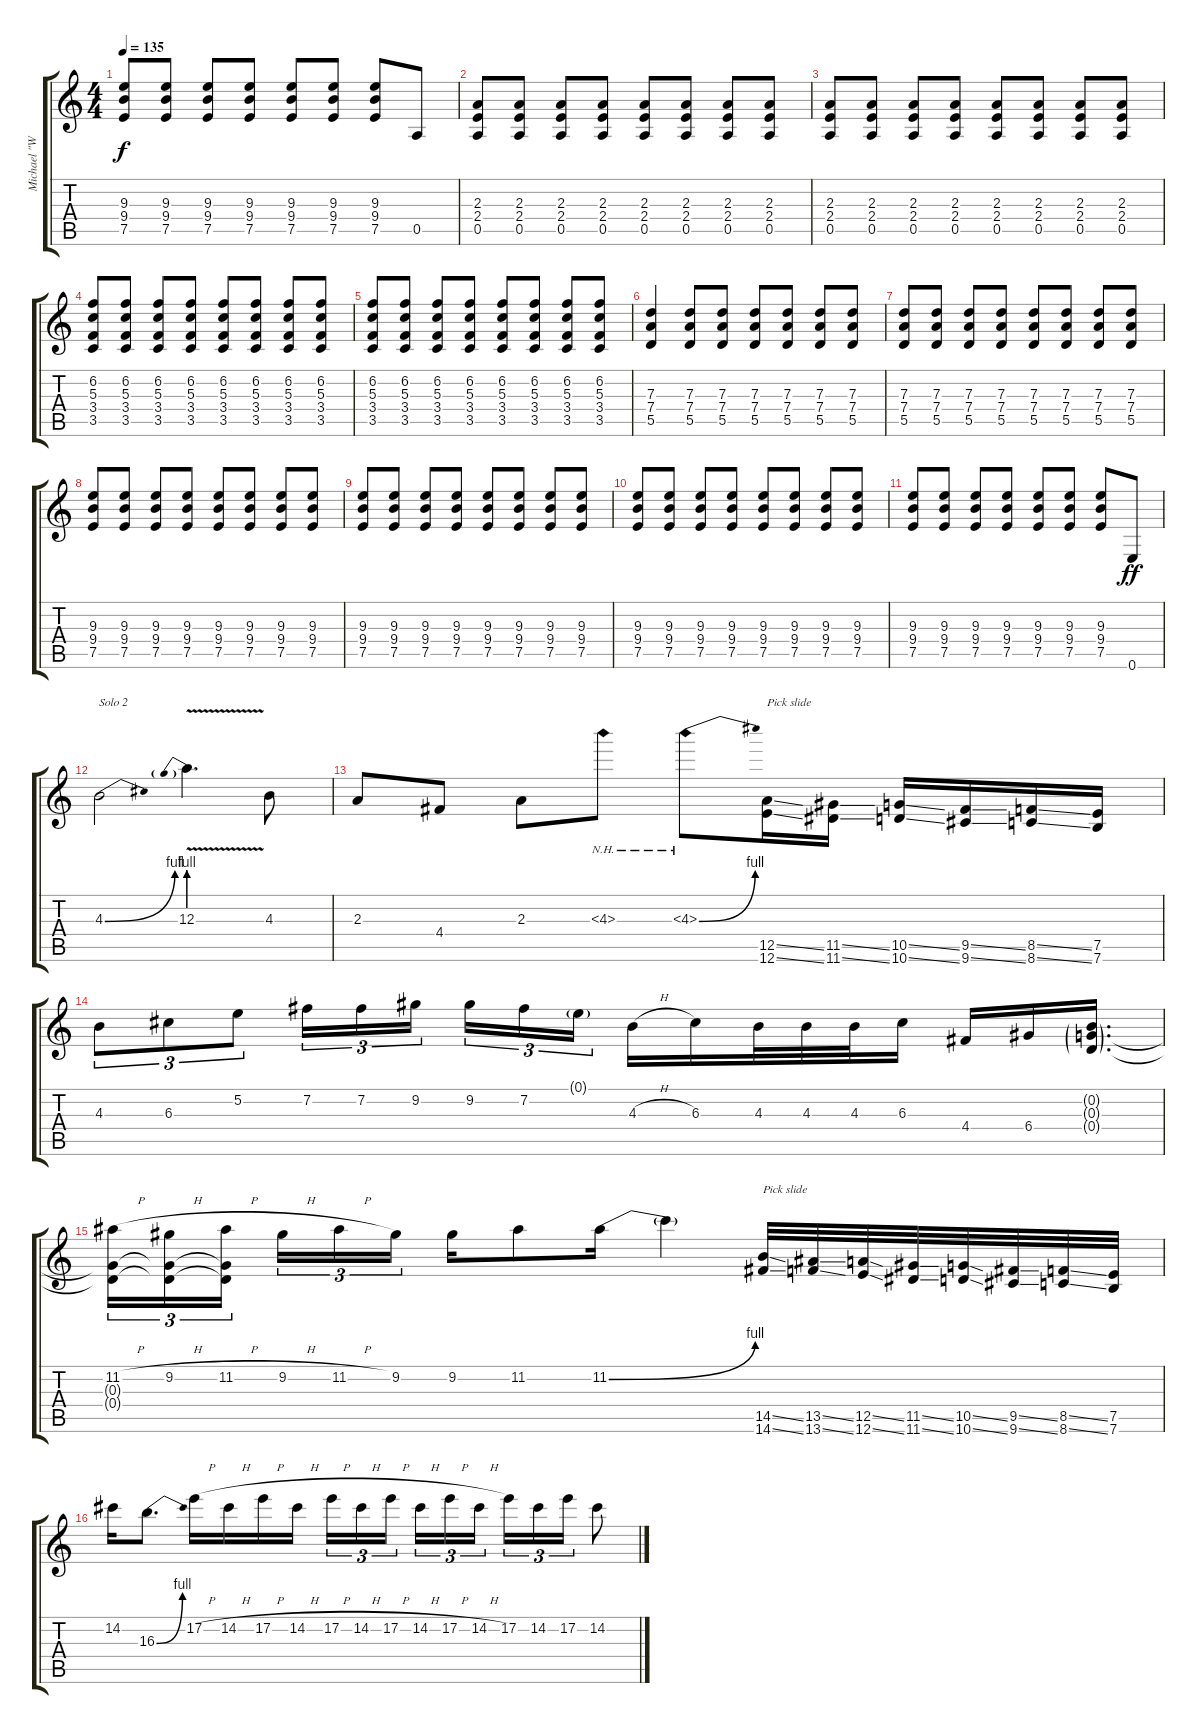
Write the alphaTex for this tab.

\track ("Michael \"Würzel\" Burston" "Michael \"W") {instrument distortionguitar}
\staff {score tabs}
\tuning (E4 B3 G3 D3 A2 E2) {hide}
\ts (4 4)
\tempo 135
\clef g2
\ks c
(9.3 9.4 7.5).8{dy f} (9.3 9.4 7.5).8 (9.3 9.4 7.5).8 (9.3 9.4 7.5).8 (9.3 9.4 7.5).8 (9.3 9.4 7.5).8 (9.3 9.4 7.5).8 0.5.8 |
(2.3 2.4 0.5).8 (2.3 2.4 0.5).8 (2.3 2.4 0.5).8 (2.3 2.4 0.5).8 (2.3 2.4 0.5).8 (2.3 2.4 0.5).8 (2.3 2.4 0.5).8 (2.3 2.4 0.5).8 |
(2.3 2.4 0.5).8 (2.3 2.4 0.5).8 (2.3 2.4 0.5).8 (2.3 2.4 0.5).8 (2.3 2.4 0.5).8 (2.3 2.4 0.5).8 (2.3 2.4 0.5).8 (2.3 2.4 0.5).8 |
(6.2 5.3 3.4 3.5).8 (6.2 5.3 3.4 3.5).8 (6.2 5.3 3.4 3.5).8 (6.2 5.3 3.4 3.5).8 (6.2 5.3 3.4 3.5).8 (6.2 5.3 3.4 3.5).8 (6.2 5.3 3.4 3.5).8 (6.2 5.3 3.4 3.5).8 |
(6.2 5.3 3.4 3.5).8 (6.2 5.3 3.4 3.5).8 (6.2 5.3 3.4 3.5).8 (6.2 5.3 3.4 3.5).8 (6.2 5.3 3.4 3.5).8 (6.2 5.3 3.4 3.5).8 (6.2 5.3 3.4 3.5).8 (6.2 5.3 3.4 3.5).8 |
(7.3 7.4 5.5).4 (7.3 7.4 5.5).8 (7.3 7.4 5.5).8 (7.3 7.4 5.5).8 (7.3 7.4 5.5).8 (7.3 7.4 5.5).8 (7.3 7.4 5.5).8 |
(7.3 7.4 5.5).8 (7.3 7.4 5.5).8 (7.3 7.4 5.5).8 (7.3 7.4 5.5).8 (7.3 7.4 5.5).8 (7.3 7.4 5.5).8 (7.3 7.4 5.5).8 (7.3 7.4 5.5).8 |
(9.3 9.4 7.5).8 (9.3 9.4 7.5).8 (9.3 9.4 7.5).8 (9.3 9.4 7.5).8 (9.3 9.4 7.5).8 (9.3 9.4 7.5).8 (9.3 9.4 7.5).8 (9.3 9.4 7.5).8 |
(9.3 9.4 7.5).8 (9.3 9.4 7.5).8 (9.3 9.4 7.5).8 (9.3 9.4 7.5).8 (9.3 9.4 7.5).8 (9.3 9.4 7.5).8 (9.3 9.4 7.5).8 (9.3 9.4 7.5).8 |
(9.3 9.4 7.5).8 (9.3 9.4 7.5).8 (9.3 9.4 7.5).8 (9.3 9.4 7.5).8 (9.3 9.4 7.5).8 (9.3 9.4 7.5).8 (9.3 9.4 7.5).8 (9.3 9.4 7.5).8 |
(9.3 9.4 7.5).8 (9.3 9.4 7.5).8 (9.3 9.4 7.5).8 (9.3 9.4 7.5).8 (9.3 9.4 7.5).8 (9.3 9.4 7.5).8 (9.3 9.4 7.5).8 0.6.8{dy ff} |
4.3{be (bend 0 0 60 4)}.2{txt "Solo 2"} 12.3{be (prebend 0 4 60 4) v}.4{d} 4.3.8 |
2.3.8 4.4.8 2.3.8 4.3{nh}.8 4.3{be (bend 0 0 60 4) nh}.8 (12.5{ss} 12.6{ss}).16{txt "Pick slide"} (11.5{ss} 11.6{ss}).16 (10.5{ss} 10.6{ss}).16 (9.5{ss} 9.6{ss}).16 (8.5{ss} 8.6{ss}).16 (7.5 7.6).16 |
4.3.8{tu (3 2)} 6.3.8{tu (3 2)} 5.2.8{tu (3 2)} 7.2.16{tu (3 2)} 7.2.16{tu (3 2)} 9.2.16{tu (3 2)} 9.2.16{tu (3 2)} 7.2.16{tu (3 2)} 0.1{g}.16{tu (3 2)} 4.3{h}.16 6.3.16 4.3.32 4.3.32 4.3.32 6.3.16 4.4.16 6.4.16 (0.2{g} 0.3{g} 0.4{g}).16{d} |
(11.2{h} 0.3{t} 0.4{t}).16{tu (3 2)} (9.2{h} 0.3{t} 0.4{t}).16{tu (3 2)} (11.2{h} 0.3{t} 0.4{t}).16{tu (3 2)} 9.2{h}.16{tu (3 2)} 11.2{h}.16{tu (3 2)} 9.2.16{tu (3 2)} 9.2.16 11.2.8 11.2{be (bend 0 0 60 4)}.16 11.2{t}.4 (14.5{ss} 14.6{ss}).32{txt "Pick slide"} (13.5{ss} 13.6{ss}).32 (12.5{ss} 12.6{ss}).32 (11.5{ss} 11.6{ss}).32 (10.5{ss} 10.6{ss}).32 (9.5{ss} 9.6{ss}).32 (8.5{ss} 8.6{ss}).32 (7.5 7.6).32 |
14.2.16 16.3{be (bend 0 0 60 4)}.8{d} 17.2{h}.16 14.2{h}.16 17.2{h}.16 14.2{h}.16 17.2{h}.16{tu (3 2)} 14.2{h}.16{tu (3 2)} 17.2{h}.16{tu (3 2)} 14.2{h}.16{tu (3 2)} 17.2{h}.16{tu (3 2)} 14.2{h}.16{tu (3 2)} 17.2.16{tu (3 2)} 14.2.16{tu (3 2)} 17.2.16{tu (3 2)} 14.2.8
